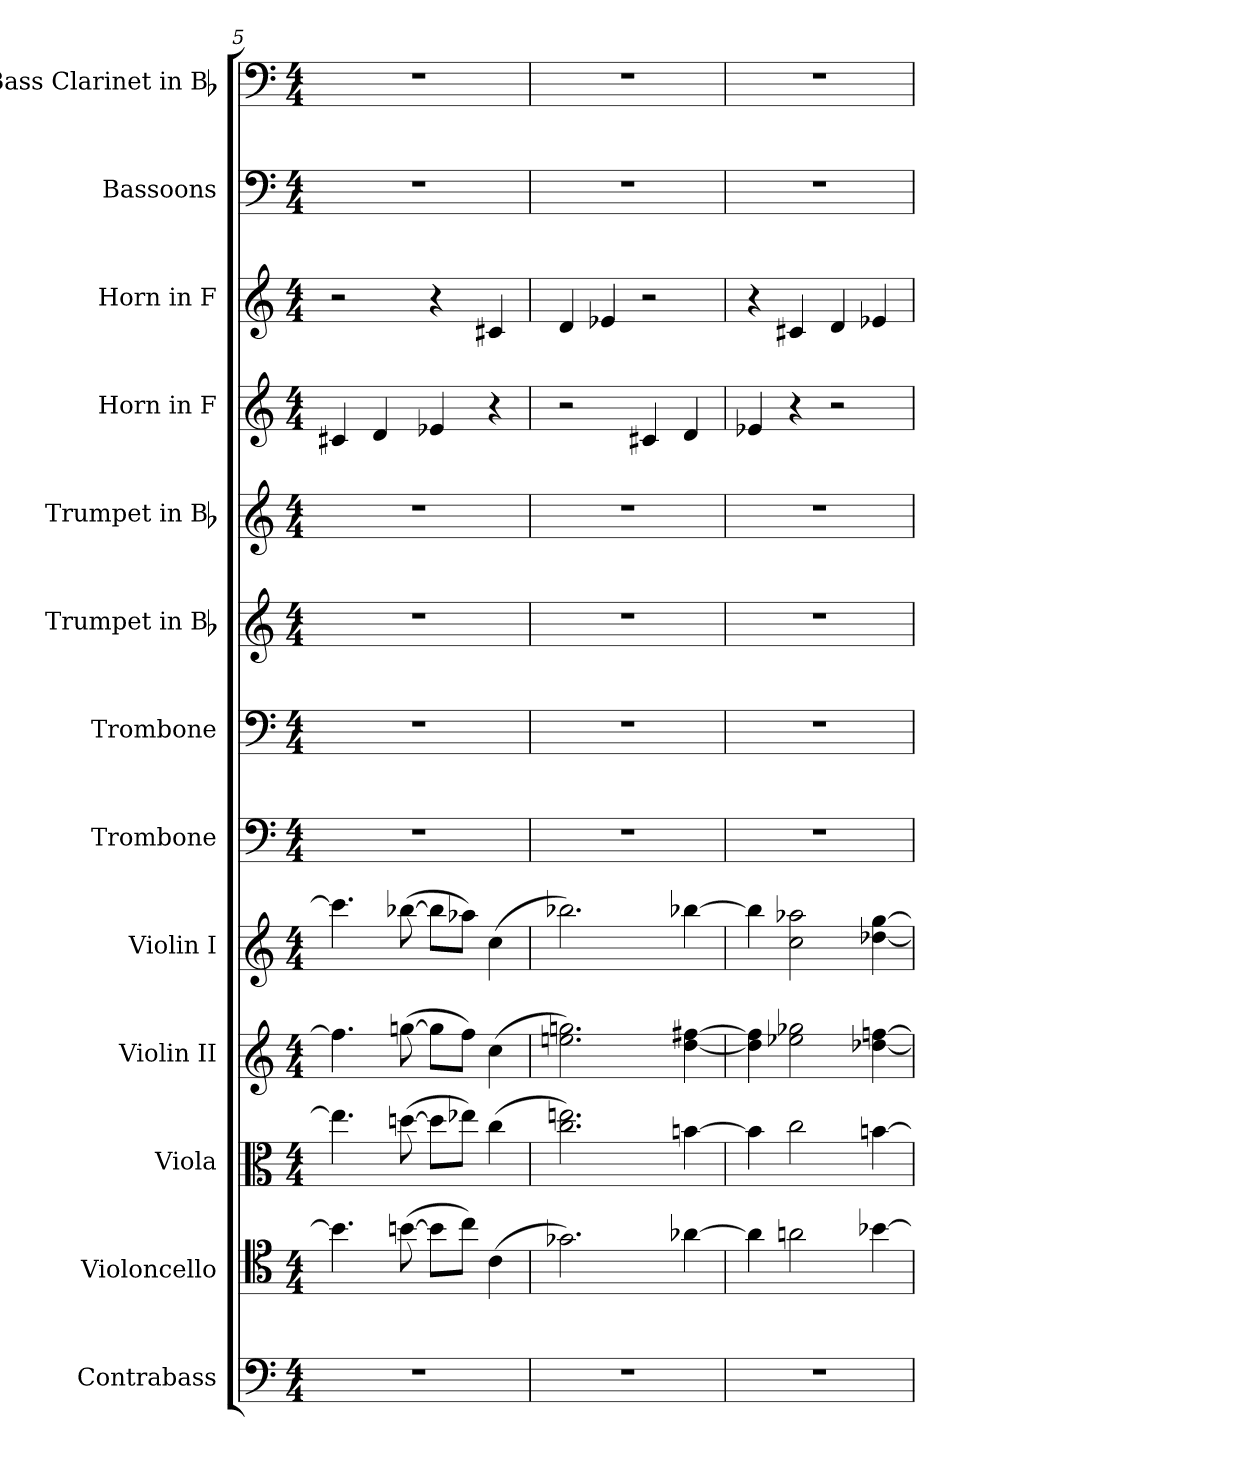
**kern	**kern	**kern	**kern	**kern	**kern	**kern	**kern	**kern	**kern	**kern	**kern	**kern
*part13	*part12	*part11	*part10	*part9	*part8	*part7	*part6	*part5	*part4	*part3	*part2	*part1
*staff13	*staff12	*staff11	*staff10	*staff9	*staff8	*staff7	*staff6	*staff5	*staff4	*staff3	*staff2	*staff1
*I"Contrabass	*I"Violoncello	*I"Viola	*I"Violin II	*I"Violin I	*I"Trombone	*I"Trombone	*I"Trumpet in Bb	*I"Trumpet in Bb	*I"Horn in F	*I"Horn in F	*I"Bassoons	*I"Bass Clarinet in Bb
*I'Cb.	*I'Vc.	*I'Vla.	*I'Vln. II	*I'Vln. I	*I'Tbn.	*I'Tbn.	*I'Tpt.	*I'Tpt.	*I'Hn.	*I'Hn.	*I'Bsn.	*I'B. Cl.
*clefF4	*clefC4	*clefC3	*clefG2	*clefG2	*clefF4	*clefF4	*clefG2	*clefG2	*clefG2	*clefG2	*clefF4	*clefF4
*	*	*	*	*	*	*	*ITrd1c2	*ITrd1c2	*ITrd4c7	*ITrd4c7	*	*ITrd1c2
*k[]	*k[]	*k[]	*k[]	*k[]	*k[]	*k[]	*k[b-e-]	*k[b-e-]	*k[b-]	*k[b-]	*k[]	*k[b-e-]
*M4/4	*M4/4	*M4/4	*M4/4	*M4/4	*M4/4	*M4/4	*M4/4	*M4/4	*M4/4	*M4/4	*M4/4	*M4/4
=5	=5	=5	=5	=5	=5	=5	=5	=5	=5	=5	=5	=5
1r	4.b-]	4.een]	4.ff]	4.ccc]	1r	1r	1r	1r	4F#X	2r	1r	1r
.	.	.	.	.	.	.	.	.	4G	.	.	.
.	([8bn	([8ddn	([8ggn	([8bb-X	.	.	.	.	.	.	.	.
.	8bL]	8ddL]	8ggL]	8bb-L]	.	.	.	.	4A-X	4r	.	.
.	8ccJ)	8ee-XJ)	8ffJ)	8aa-XJ)	.	.	.	.	.	.	.	.
.	(4c	(4cc	(4cc	(4cc	.	.	.	.	4r	4F#X	.	.
=6	=6	=6	=6	=6	=6	=6	=6	=6	=6	=6	=6	=6
1r	2.g-X)	2.cc 2.een)	2.een 2.ggn)	2.bb-X)	1r	1r	1r	1r	2r	4G	1r	1r
.	.	.	.	.	.	.	.	.	.	4A-X	.	.
.	.	.	.	.	.	.	.	.	4F#X	2r	.	.
.	[4a-X	[4bn	[4dd [4ff#X	[4bb-X	.	.	.	.	4G	.	.	.
=7	=7	=7	=7	=7	=7	=7	=7	=7	=7	=7	=7	=7
1r	4a-]	4b]	4dd] 4ff#]	4bb-]	1r	1r	1r	1r	4A-X	4r	1r	1r
.	2an	2cc	2ee-X 2gg-X	2cc 2aa-X	.	.	.	.	4r	4F#X	.	.
.	.	.	.	.	.	.	.	.	2r	4G	.	.
.	[4b-X	[4bn	[4dd-X [4ffn	[4dd-X [4gg	.	.	.	.	.	4A-X	.	.
=	=	=	=	=	=	=	=	=	=	=	=	=
*-	*-	*-	*-	*-	*-	*-	*-	*-	*-	*-	*-	*-
